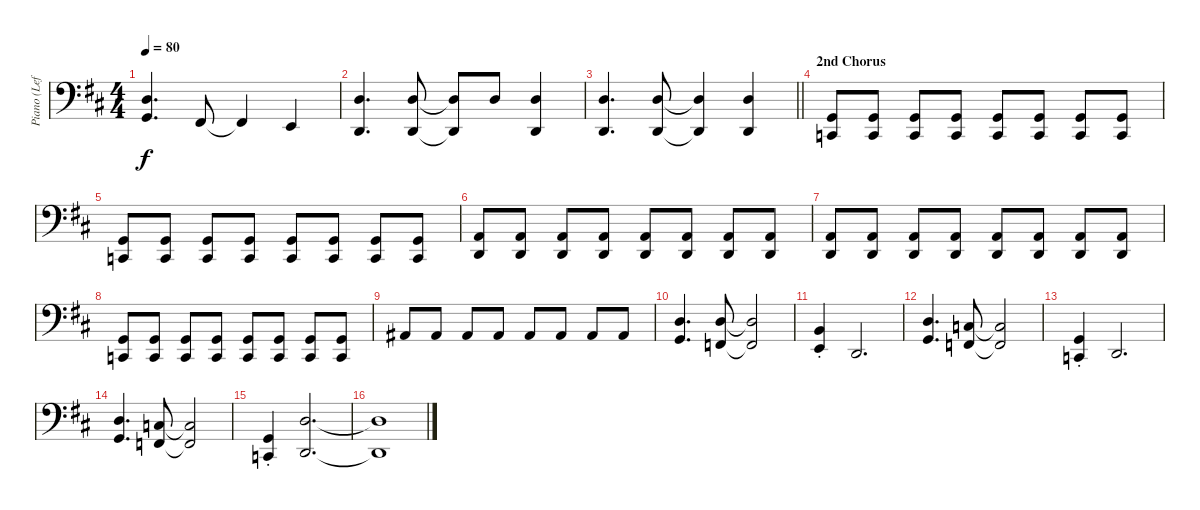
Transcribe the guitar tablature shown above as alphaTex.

\track ("Piano (Left hand)" "Piano (Lef") {instrument acousticgrandpiano}
\staff {score}
\tuning (G2 D2 A1 E1 B0) {hide}
\ts (4 4)
\tempo 80
\clef f4
\ks d
(12.2 10.3).4{d dy f} 9.3.8 9.3{t}.4 7.3.4 |
(7.1 5.3).4{d} (7.1 5.3).8 (7.1{t} 5.3{t}).8 7.1.8 (7.1 5.3).4 |
\barLineRight lightlight
(7.1 5.3).4{d} (7.1 5.3).8 (7.1{t} 5.3{t}).4 (7.1 5.3).4 |
\section ("" "2nd Chorus")
(5.2 3.3).8{volume 5} (5.2 3.3).8{volume 8} (5.2 3.3).8 (5.2 3.3).8 (5.2 3.3).8 (5.2 3.3).8 (5.2 3.3).8 (5.2 3.3).8 |
(5.2 3.3).8 (5.2 3.3).8 (5.2 3.3).8 (5.2 3.3).8 (5.2 3.3).8 (5.2 3.3).8 (5.2 3.3).8 (5.2 3.3).8 |
(7.2 5.3).8{volume 5} (7.2 5.3).8{volume 8} (7.2 5.3).8 (7.2 5.3).8 (7.2 5.3).8 (7.2 5.3).8 (7.2 5.3).8 (7.2 5.3).8 |
(7.2 5.3).8 (7.2 5.3).8 (7.2 5.3).8 (7.2 5.3).8 (7.2 5.3).8 (7.2 5.3).8 (7.2 5.3).8 (7.2 5.3).8 |
(5.2 3.3).8 (5.2 3.3).8 (5.2 3.3).8 (5.2 3.3).8 (5.2 3.3).8 (5.2 3.3).8 (5.2 3.3).8 (5.2 3.3).8 |
3.1.8 3.1.8 3.1.8 3.1.8 3.1.8 3.1.8 3.1.8 3.1.8 |
(7.1 5.2).4{d} (7.1 3.2).8 (7.1{t} 3.2{t}).2 |
(4.1{st} 2.2{st}).4 0.2.2{d} |
(7.1 5.2).4{d} (5.1 3.2).8 (5.1{t} 3.2{t}).2 |
(5.2{st} 3.3{st}).4 0.2.2{d} |
(7.1 5.2).4{d} (5.1 3.2).8 (5.1{t} 3.2{t}).2 |
(5.2{st} 3.3{st}).4 (7.1 5.3).2{d} |
(7.1{t} 5.3{t}).1
